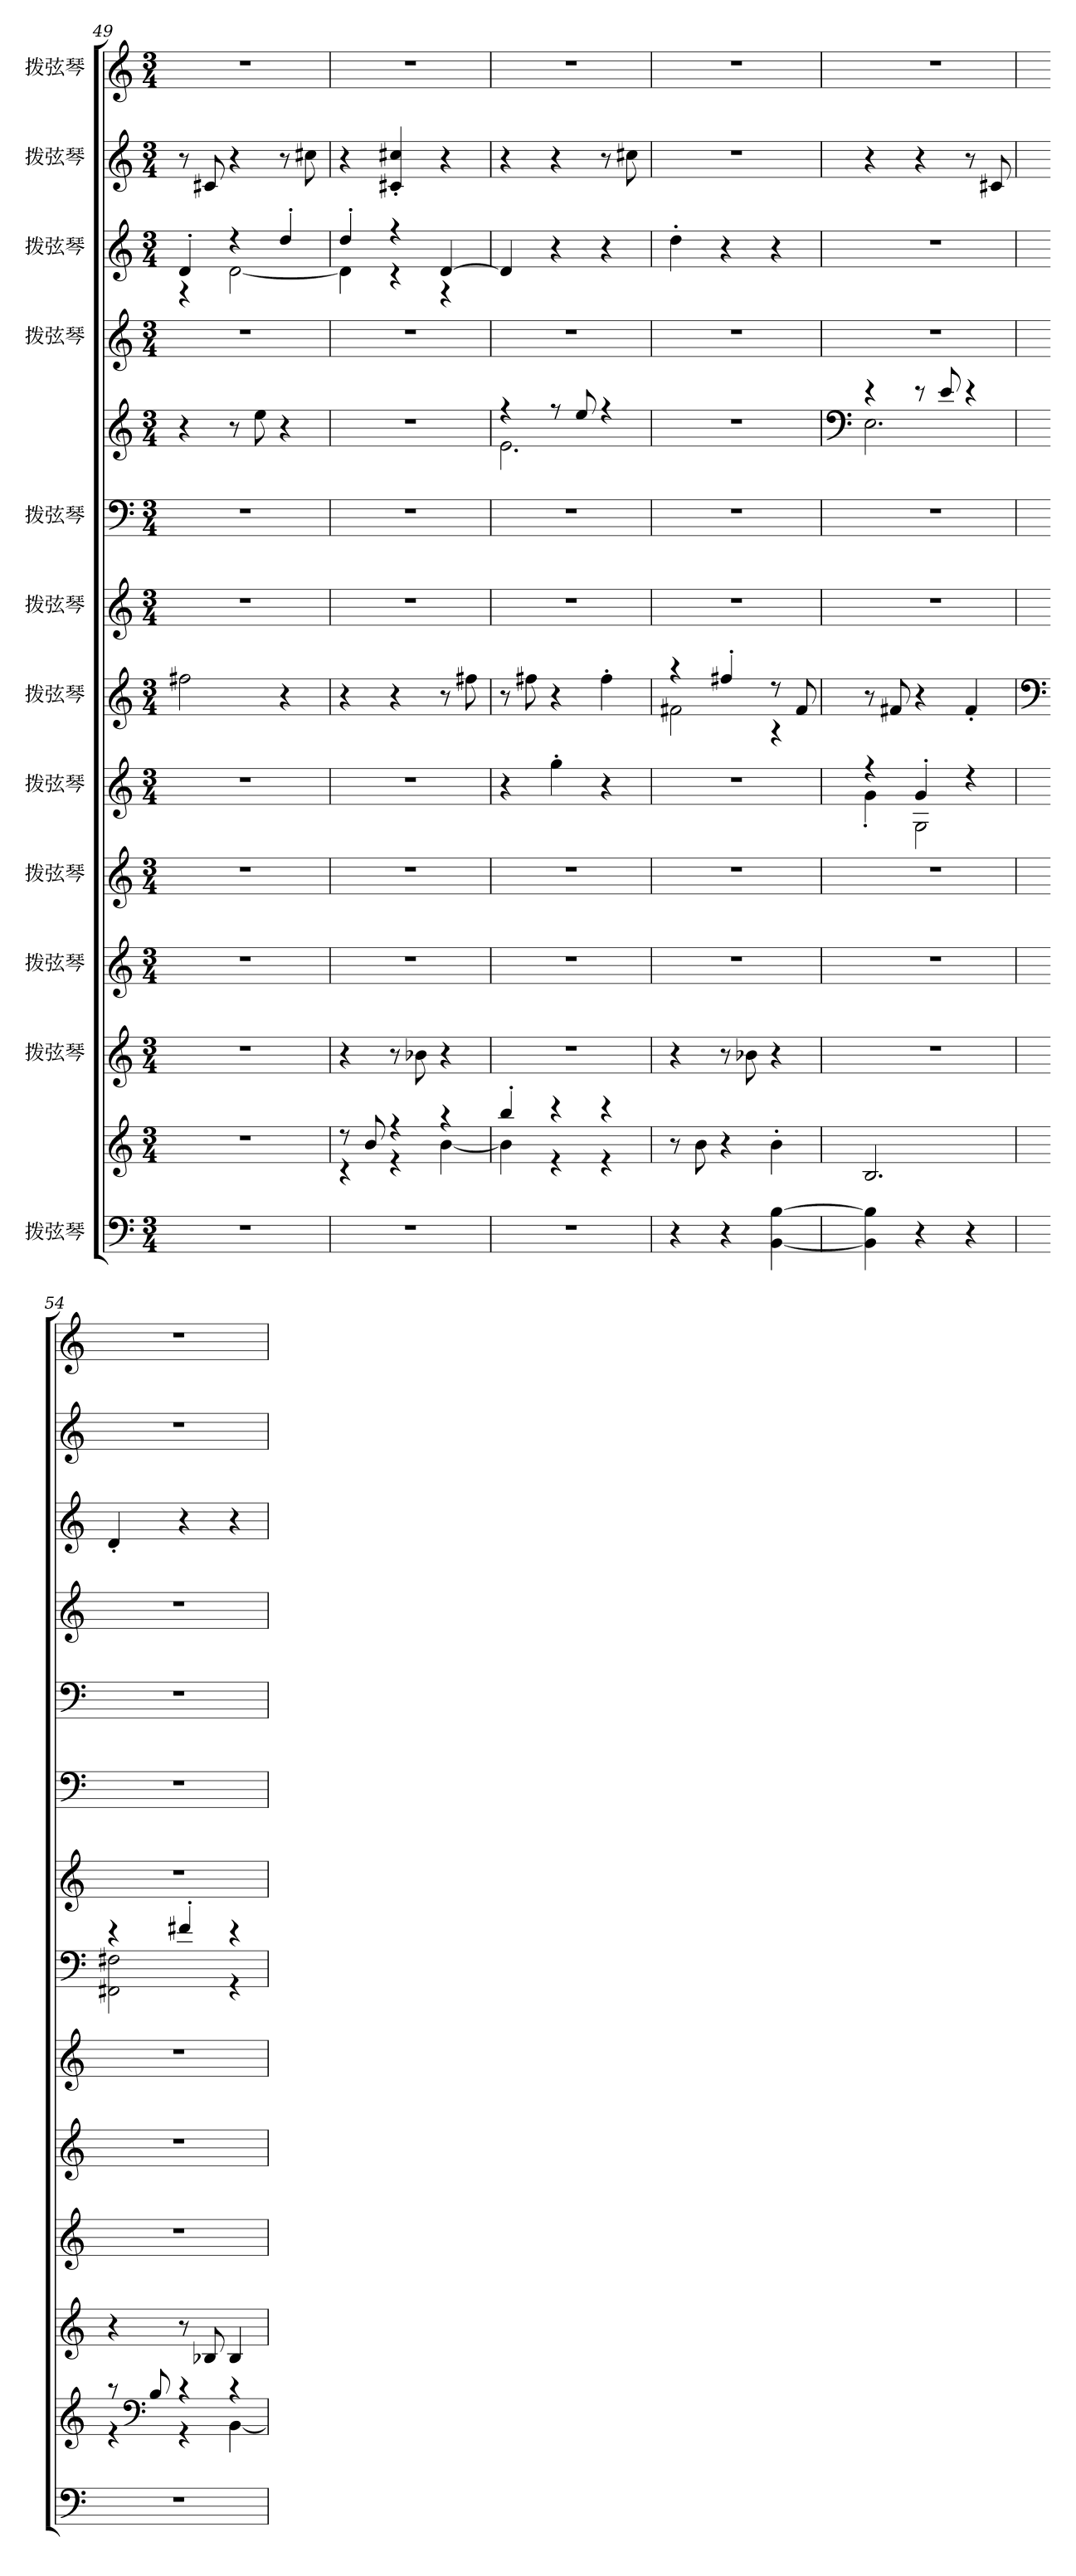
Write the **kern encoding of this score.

**kern	**kern	**kern	**kern	**kern	**kern	**kern	**kern	**kern	**kern	**kern	**kern	**kern	**kern
*part12	*part12	*part11	*part10	*part9	*part8	*part7	*part6	*part5	*part5	*part4	*part3	*part2	*part1
*staff14	*staff13	*staff12	*staff11	*staff10	*staff9	*staff8	*staff7	*staff6	*staff5	*staff4	*staff3	*staff2	*staff1
*I"拨弦琴	*	*I"拨弦琴	*I"拨弦琴	*I"拨弦琴	*I"拨弦琴	*I"拨弦琴	*I"拨弦琴	*I"拨弦琴	*	*I"拨弦琴	*I"拨弦琴	*I"拨弦琴	*I"拨弦琴
*clefF4	*clefG2	*clefG2	*clefG2	*clefG2	*clefG2	*clefG2	*clefG2	*clefF4	*clefG2	*clefG2	*clefG2	*clefG2	*clefG2
*k[]	*k[]	*k[]	*k[]	*k[]	*k[]	*k[]	*k[]	*k[]	*k[]	*k[]	*k[]	*k[]	*k[]
*M3/4	*M3/4	*M3/4	*M3/4	*M3/4	*M3/4	*M3/4	*M3/4	*M3/4	*M3/4	*M3/4	*M3/4	*M3/4	*M3/4
=49	=49	=49	=49	=49	=49	=49	=49	=49	=49	=49	=49	=49	=49
*	*	*	*	*	*	*	*	*	*	*	*^	*	*
2.r	2.r	2.r	2.r	2.r	2.r	2ff#X\	2.r	2.r	4r	2.r	4d'/	4r	8r	2.r
.	.	.	.	.	.	.	.	.	.	.	.	.	8c#X/	.
.	.	.	.	.	.	.	.	.	8r	.	4r	[2d\	4r	.
.	.	.	.	.	.	.	.	.	8ee\	.	.	.	.	.
.	.	.	.	.	.	4r	.	.	4r	.	4dd'/	.	8r	.
.	.	.	.	.	.	.	.	.	.	.	.	.	8cc#X\	.
=50	=50	=50	=50	=50	=50	=50	=50	=50	=50	=50	=50	=50	=50	=50
*	*^	*	*	*	*	*	*	*	*	*	*	*	*	*
2.r	8r	4r	4r	2.r	2.r	2.r	4r	2.r	2.r	2.r	2.r	4dd'/	4d\]	4r	2.r
.	8b/	.	.	.	.	.	.	.	.	.	.	.	.	.	.
.	4r	4r	8r	.	.	.	4r	.	.	.	.	4r	4r	4c#X/' 4cc#X/'	.
.	.	.	8b-X\	.	.	.	.	.	.	.	.	.	.	.	.
.	4r	[4b\	4r	.	.	.	8r	.	.	.	.	[4d/	4r	4r	.
.	.	.	.	.	.	.	8ff#X\	.	.	.	.	.	.	.	.
*	*	*	*	*	*	*	*	*	*	*	*	*v	*v	*	*
=51	=51	=51	=51	=51	=51	=51	=51	=51	=51	=51	=51	=51	=51	=51
*	*	*	*	*	*	*	*	*	*	*^	*	*	*	*
2.r	4bb'/	4b\]	2.r	2.r	2.r	4r	8r	2.r	2.r	4r	2.e\	2.r	4d/]	4r	2.r
.	.	.	.	.	.	.	8ff#X\	.	.	.	.	.	.	.	.
.	4r	4r	.	.	.	4gg'\	4r	.	.	8r	.	.	4r	4r	.
.	.	.	.	.	.	.	.	.	.	8ee/	.	.	.	.	.
.	4r	4r	.	.	.	4r	4ff#'\	.	.	4r	.	.	4r	8r	.
.	.	.	.	.	.	.	.	.	.	.	.	.	.	8cc#X\	.
*	*v	*v	*	*	*	*	*	*	*	*v	*v	*	*	*	*
=52	=52	=52	=52	=52	=52	=52	=52	=52	=52	=52	=52	=52	=52
*	*	*	*	*	*	*^	*	*	*	*	*	*	*
4r	8r	4r	2.r	2.r	2.r	4r	2f#X\	2.r	2.r	2.r	2.r	4dd'\	2.r	2.r
.	8b\	.	.	.	.	.	.	.	.	.	.	.	.	.
4r	4r	8r	.	.	.	4ff#X'/	.	.	.	.	.	4r	.	.
.	.	8b-X\	.	.	.	.	.	.	.	.	.	.	.	.
[4BB\ [4B\	4b'\	4r	.	.	.	8r	4r	.	.	.	.	4r	.	.
.	.	.	.	.	.	8f#/	.	.	.	.	.	.	.	.
*	*	*	*	*	*	*v	*v	*	*	*	*	*	*	*
!!LO:PB:g=z
=53	=53	=53	=53	=53	=53	=53	=53	=53	=53	=53	=53	=53	=53
*	*	*	*	*	*	*	*	*	*clefF4	*	*	*	*
*	*	*	*	*	*^	*	*	*	*^	*	*	*	*
4BB\] 4B\]	2.B/	2.r	2.r	2.r	4r	4g'\	8r	2.r	2.r	4r	2.E\	2.r	2.r	4r	2.r
.	.	.	.	.	.	.	8f#X/	.	.	.	.	.	.	.	.
4r	.	.	.	.	4g'/	2G\	4r	.	.	8r	.	.	.	4r	.
.	.	.	.	.	.	.	.	.	.	8e/	.	.	.	.	.
4r	.	.	.	.	4r	.	4f#'/	.	.	4r	.	.	.	8r	.
.	.	.	.	.	.	.	.	.	.	.	.	.	.	8c#X/	.
*	*	*	*	*	*v	*v	*	*	*	*v	*v	*	*	*	*
=54	=54	=54	=54	=54	=54	=54	=54	=54	=54	=54	=54	=54	=54
*	*	*	*	*	*	*clefF4	*	*	*	*	*	*	*
*	*^	*	*	*	*	*^	*	*	*	*	*	*	*
2.r	8r	4r	4r	2.r	2.r	2.r	4r	2FF#X\ 2F#X\	2.r	2.r	2.r	2.r	4d'/	2.r	2.r
*	*clefF4	*	*	*	*	*	*	*	*	*	*	*	*	*	*
.	8B/	.	.	.	.	.	.	.	.	.	.	.	.	.	.
.	4r	4r	8r	.	.	.	4f#X'/	.	.	.	.	.	4r	.	.
.	.	.	8B-X/	.	.	.	.	.	.	.	.	.	.	.	.
.	4r	[4BB\	4B-/	.	.	.	4r	4r	.	.	.	.	4r	.	.
*	*v	*v	*	*	*	*	*v	*v	*	*	*	*	*	*	*
=	=	=	=	=	=	=	=	=	=	=	=	=	=
*-	*-	*-	*-	*-	*-	*-	*-	*-	*-	*-	*-	*-	*-
